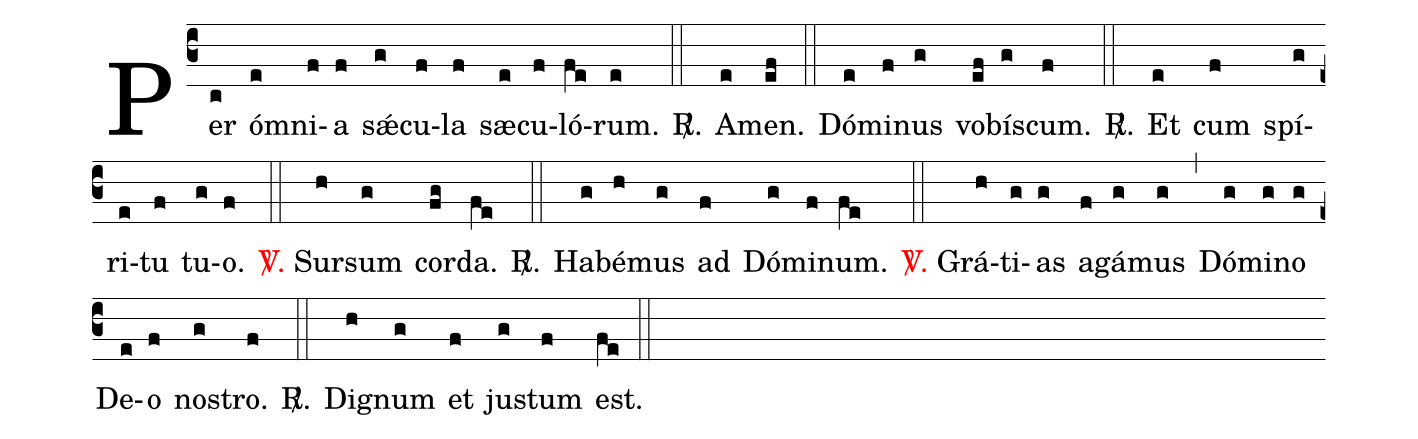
%%
(c3) Per(c) ó(e)mni(f)a(f) s<sp>'ae</sp>(g)cu(f)la(f) sæ(e)cu(f)ló(fe)rum.(e) <sp>R/</sp>.(::) A(e)men.(ef) (::) Dó(e)mi(f)nus(g) vo(ef)bí(g)scum.(f) <sp>R/</sp>.(::) Et(e) cum(f) spí(g)ri(e)tu(f) tu(g)o.(f) (::) <v>\red{\Vbar.}</v> Sur(h)sum(g) cor(fg)da.(fe) <sp>R/</sp>.(::) Ha(g)bé(h)mus(g) ad(f) Dó(g)mi(f)num.(fe) (::) <v>\red{\Vbar.}</v> Grá(h)ti(g)as(g) a(f)gá(g)mus(g) (,) Dó(g)mi(g)no(g) De(e)o(f) no(g)stro.(f) <sp>R/</sp>.(::) Di(h)gnum(g) et(f) ju(g)stum(f) est.(fe) (::)
